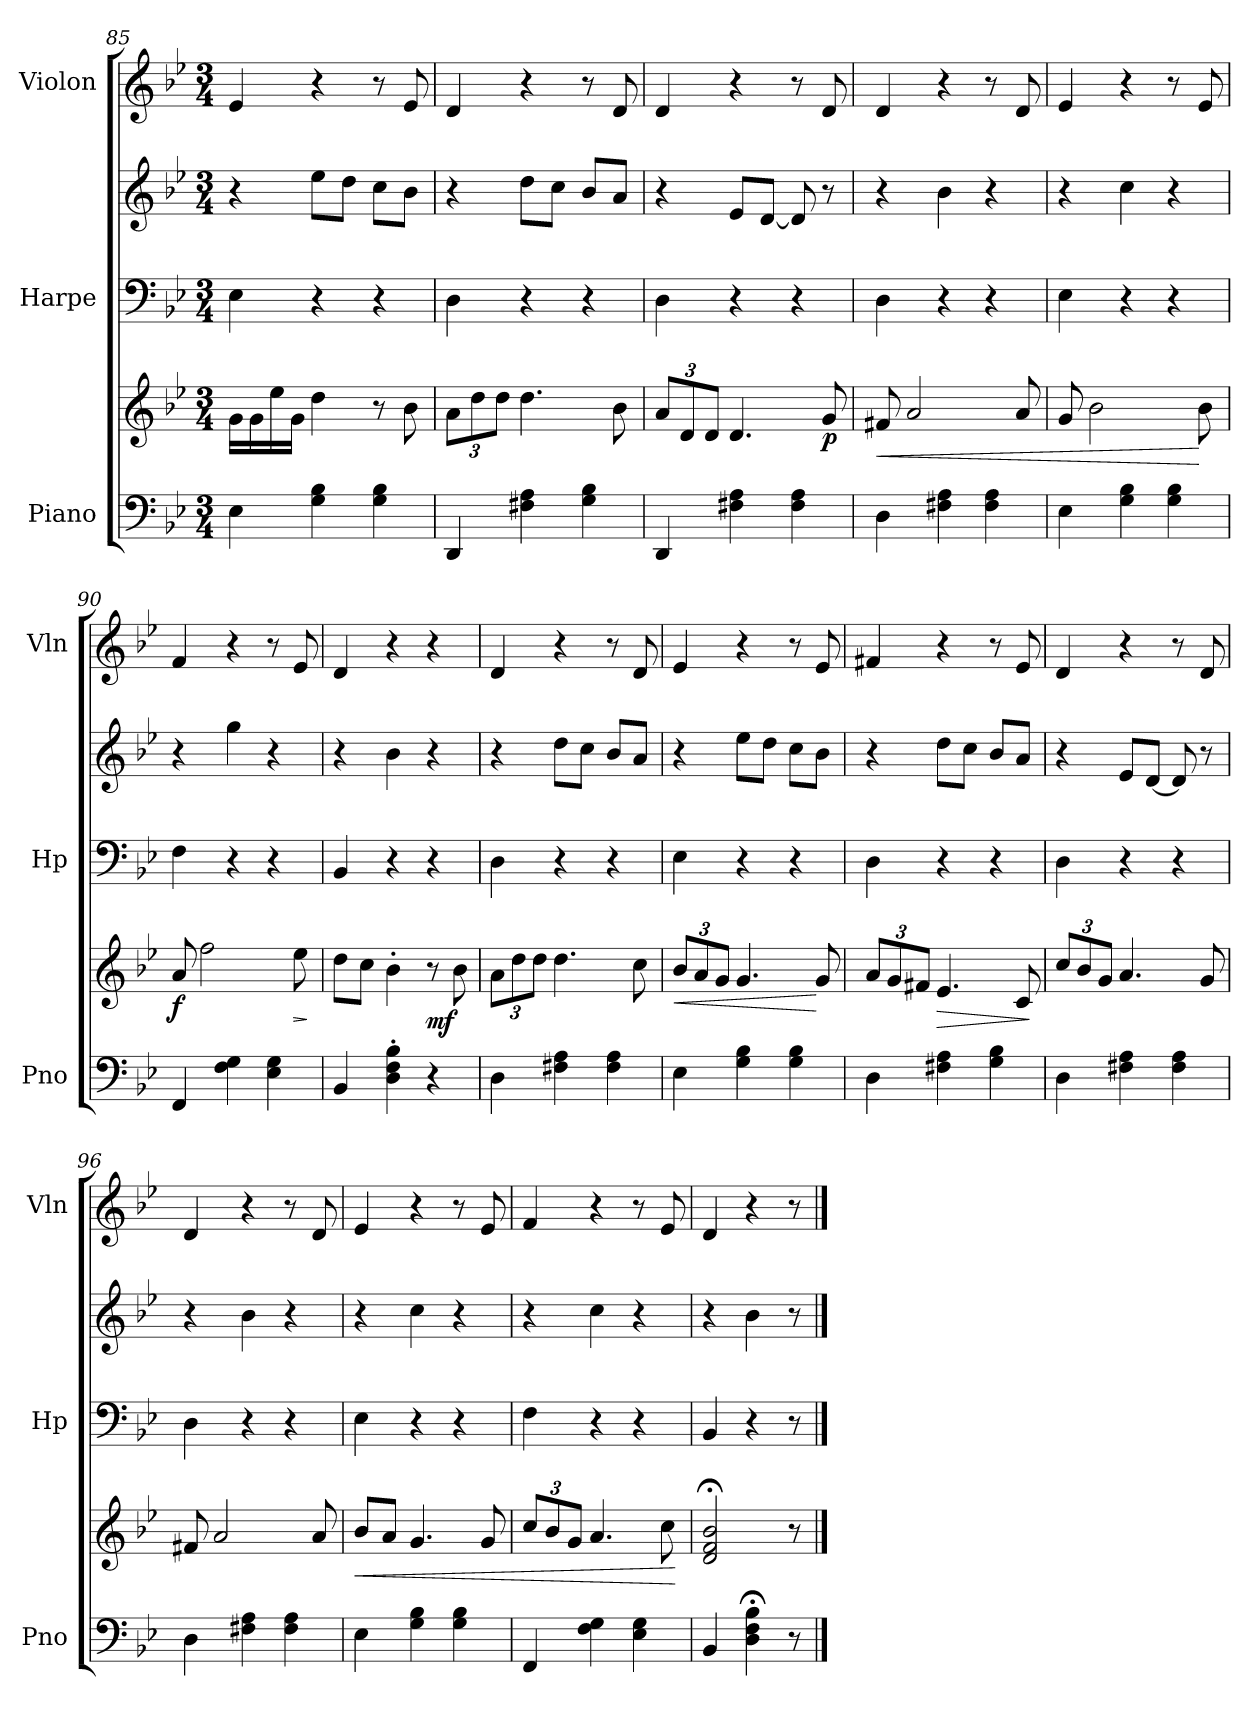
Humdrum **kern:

**kern	**kern	**dynam	**kern	**kern	**kern
*part3	*part3	*part3	*part2	*part2	*part1
*staff5	*staff4	*staff4/5	*staff3	*staff2	*staff1
*I"Piano	*	*	*I"Harpe	*	*I"Violon
*I'Pno	*	*	*I'Hp	*	*I'Vln
*clefF4	*clefG2	*	*clefF4	*clefG2	*clefG2
*k[b-e-]	*k[b-e-]	*	*k[b-e-]	*k[b-e-]	*k[b-e-]
*M3/4	*M3/4	*	*M3/4	*M3/4	*M3/4
=85	=85	=85	=85	=85	=85
4E-\	16g\LL	.	4E-\	4r	4e-/
.	16g\	.	.	.	.
.	16ee-\	.	.	.	.
.	16g\JJ	.	.	.	.
4G\ 4B-\	4dd\	.	4r	8ee-\L	4r
.	.	.	.	8dd\J	.
4G\ 4B-\	8r	.	4r	8cc\L	8r
.	8b-\	.	.	8b-\J	8e-/
=86	=86	=86	=86	=86	=86
*	*Xbrackettup	*	*	*	*
4DD/	12a\L	.	4D\	4r	4d/
.	12dd\	.	.	.	.
.	12dd\J	.	.	.	.
4F#X\ 4A\	4.dd\	.	4r	8dd\L	4r
.	.	.	.	8cc\J	.
4G\ 4B-\	.	.	4r	8b-/L	8r
.	8b-\	.	.	8a/J	8d/
=87	=87	=87	=87	=87	=87
4DD/	12a/L	.	4D\	4r	4d/
.	12d/	.	.	.	.
.	12d/J	.	.	.	.
4F#X\ 4A\	4.d/	.	4r	8e-/L	4r
.	.	.	.	[8d/J	.
4F#\ 4A\	.	.	4r	8d/]	8r
!	!	!LO:DY:b	!	!	!
.	8g/	p	.	8r	8d/
=88	=88	=88	=88	=88	=88
!	!	!LO:HP:b	!	!	!
4D\	8f#X/	<	4D\	4r	4d/
.	2a/	.	.	.	.
4F#X\ 4A\	.	.	4r	4b-\	4r
4F#\ 4A\	.	.	4r	4r	8r
.	8a/	.	.	.	8d/
=89	=89	=89	=89	=89	=89
4E-\	8g/	.	4E-\	4r	4e-/
.	2b-\	.	.	.	.
4G\ 4B-\	.	.	4r	4cc\	4r
4G\ 4B-\	.	.	4r	4r	8r
.	8b-\	[	.	.	8e-/
=90	=90	=90	=90	=90	=90
!	!	!LO:DY:b	!	!	!
4FF/	8a/	f	4F\	4r	4f/
.	2ff\	.	.	.	.
4F\ 4G\	.	.	4r	4gg\	4r
4E-\ 4G\	.	.	4r	4r	8r
!	!	!LO:HP:b	!	!	!
.	8ee-\	>	.	.	8e-/
.	.	]	.	.	.
=91	=91	=91	=91	=91	=91
4BB-/	8dd\L	.	4BB-/	4r	4d/
.	8cc\J	.	.	.	.
4D\' 4F\' 4B-\'	4b-'\	.	4r	4b-\	4r
!	!	!LO:DY:b	!	!	!
4r	8r	mf	4r	4r	4r
.	8b-\	.	.	.	.
!!LO:LB:g=z
=92	=92	=92	=92	=92	=92
4D\	12a\L	.	4D\	4r	4d/
.	12dd\	.	.	.	.
.	12dd\J	.	.	.	.
4F#X\ 4A\	4.dd\	.	4r	8dd\L	4r
.	.	.	.	8cc\J	.
4F#\ 4A\	.	.	4r	8b-/L	8r
.	8cc\	.	.	8a/J	8d/
=93	=93	=93	=93	=93	=93
!	!	!LO:HP:b	!	!	!
4E-\	12b-/L	<	4E-\	4r	4e-/
.	12a/	.	.	.	.
.	12g/J	.	.	.	.
4G\ 4B-\	4.g/	.	4r	8ee-\L	4r
.	.	.	.	8dd\J	.
4G\ 4B-\	.	.	4r	8cc\L	8r
.	8g/	[	.	8b-\J	8e-/
=94	=94	=94	=94	=94	=94
4D\	12a/L	.	4D\	4r	4f#X/
.	12g/	.	.	.	.
.	12f#X/J	.	.	.	.
!	!	!LO:HP:b	!	!	!
4F#X\ 4A\	4.e-/	>	4r	8dd\L	4r
.	.	.	.	8cc\J	.
4G\ 4B-\	.	.	4r	8b-/L	8r
.	8c/	.	.	8a/J	8e-/
.	.	]	.	.	.
=95	=95	=95	=95	=95	=95
4D\	12cc/L	.	4D\	4r	4d/
.	12b-/	.	.	.	.
.	12g/J	.	.	.	.
4F#X\ 4A\	4.a/	.	4r	8e-/L	4r
.	.	.	.	[8d/J	.
4F#\ 4A\	.	.	4r	8d/]	8r
.	8g/	.	.	8r	8d/
=96	=96	=96	=96	=96	=96
4D\	8f#X/	.	4D\	4r	4d/
.	2a/	.	.	.	.
4F#X\ 4A\	.	.	4r	4b-\	4r
4F#\ 4A\	.	.	4r	4r	8r
.	8a/	.	.	.	8d/
=97	=97	=97	=97	=97	=97
!	!	!LO:HP:b	!	!	!
4E-\	8b-/L	<	4E-\	4r	4e-/
.	8a/J	.	.	.	.
4G\ 4B-\	4.g/	.	4r	4cc\	4r
4G\ 4B-\	.	.	4r	4r	8r
.	8g/	.	.	.	8e-/
=98	=98	=98	=98	=98	=98
4FF/	12cc/L	.	4F\	4r	4f/
.	12b-/	.	.	.	.
.	12g/J	.	.	.	.
4F\ 4G\	4.a/	.	4r	4cc\	4r
4E-\ 4G\	.	.	4r	4r	8r
.	8cc\	.	.	.	8e-/
.	.	[	.	.	.
=98X1	=98X1	=98X1	=98X1	=98X1	=98X1
4BB-/	2d/;< 2f/;< 2b-/;<	.	4BB-/	4r	4d/
4D\; 4F\; 4B-\;	.	.	4r	4b-\	4r
8r	8r	.	8r	8r	8r
==	==	==	==	==	==
*-	*-	*-	*-	*-	*-
